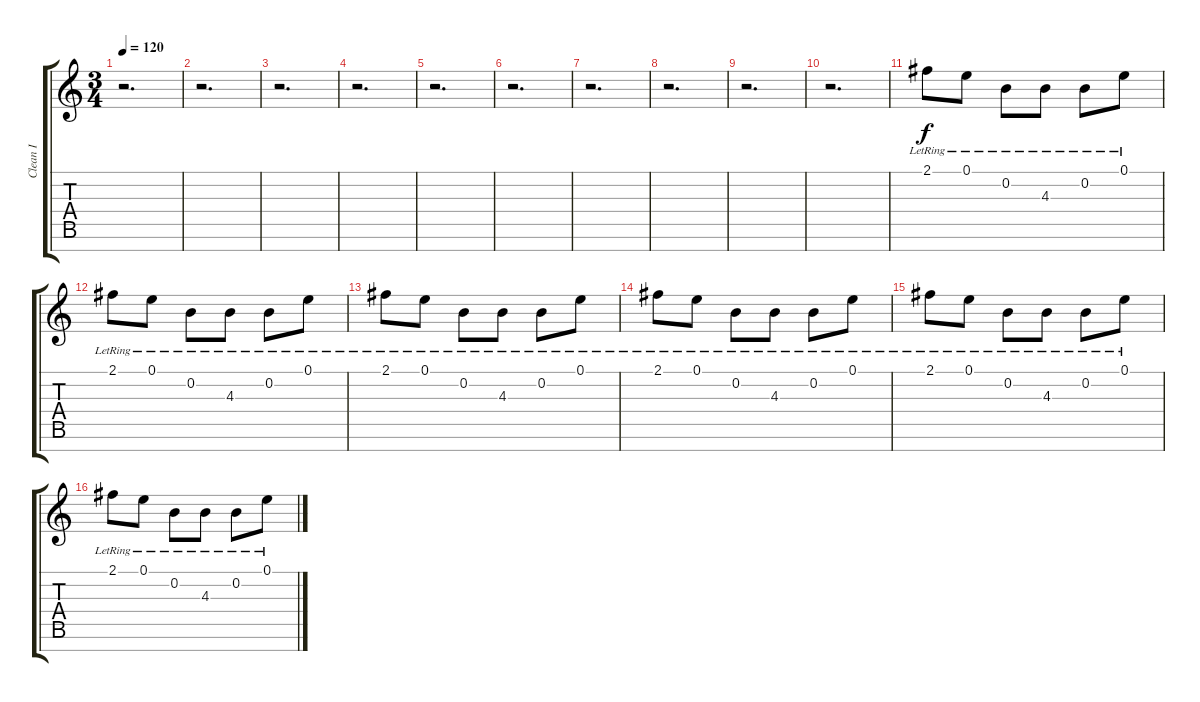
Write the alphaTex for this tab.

\track ("Clean I" "Clean I") {instrument electricguitarclean}
\staff {score tabs}
\tuning (E4 B3 G3 D3 A2 E2 B1) {hide}
\ts (3 4)
\tempo 120
\clef g2
\ks c
r.2{d dy ff} |
r.2{d} |
r.2{d} |
r.2{d} |
r.2{d} |
r.2{d} |
r.2{d} |
r.2{d} |
r.2{d} |
r.2{d} |
2.1{lr}.8{dy f} 0.1{lr}.8 0.2{lr}.8 4.3{lr}.8 0.2{lr}.8 0.1{lr}.8 |
2.1{lr}.8 0.1{lr}.8 0.2{lr}.8 4.3{lr}.8 0.2{lr}.8 0.1{lr}.8 |
2.1{lr}.8 0.1{lr}.8 0.2{lr}.8 4.3{lr}.8 0.2{lr}.8 0.1{lr}.8 |
2.1{lr}.8 0.1{lr}.8 0.2{lr}.8 4.3{lr}.8 0.2{lr}.8 0.1{lr}.8 |
2.1{lr}.8 0.1{lr}.8 0.2{lr}.8 4.3{lr}.8 0.2{lr}.8 0.1{lr}.8 |
2.1{lr}.8 0.1{lr}.8 0.2{lr}.8 4.3{lr}.8 0.2{lr}.8 0.1{lr}.8
